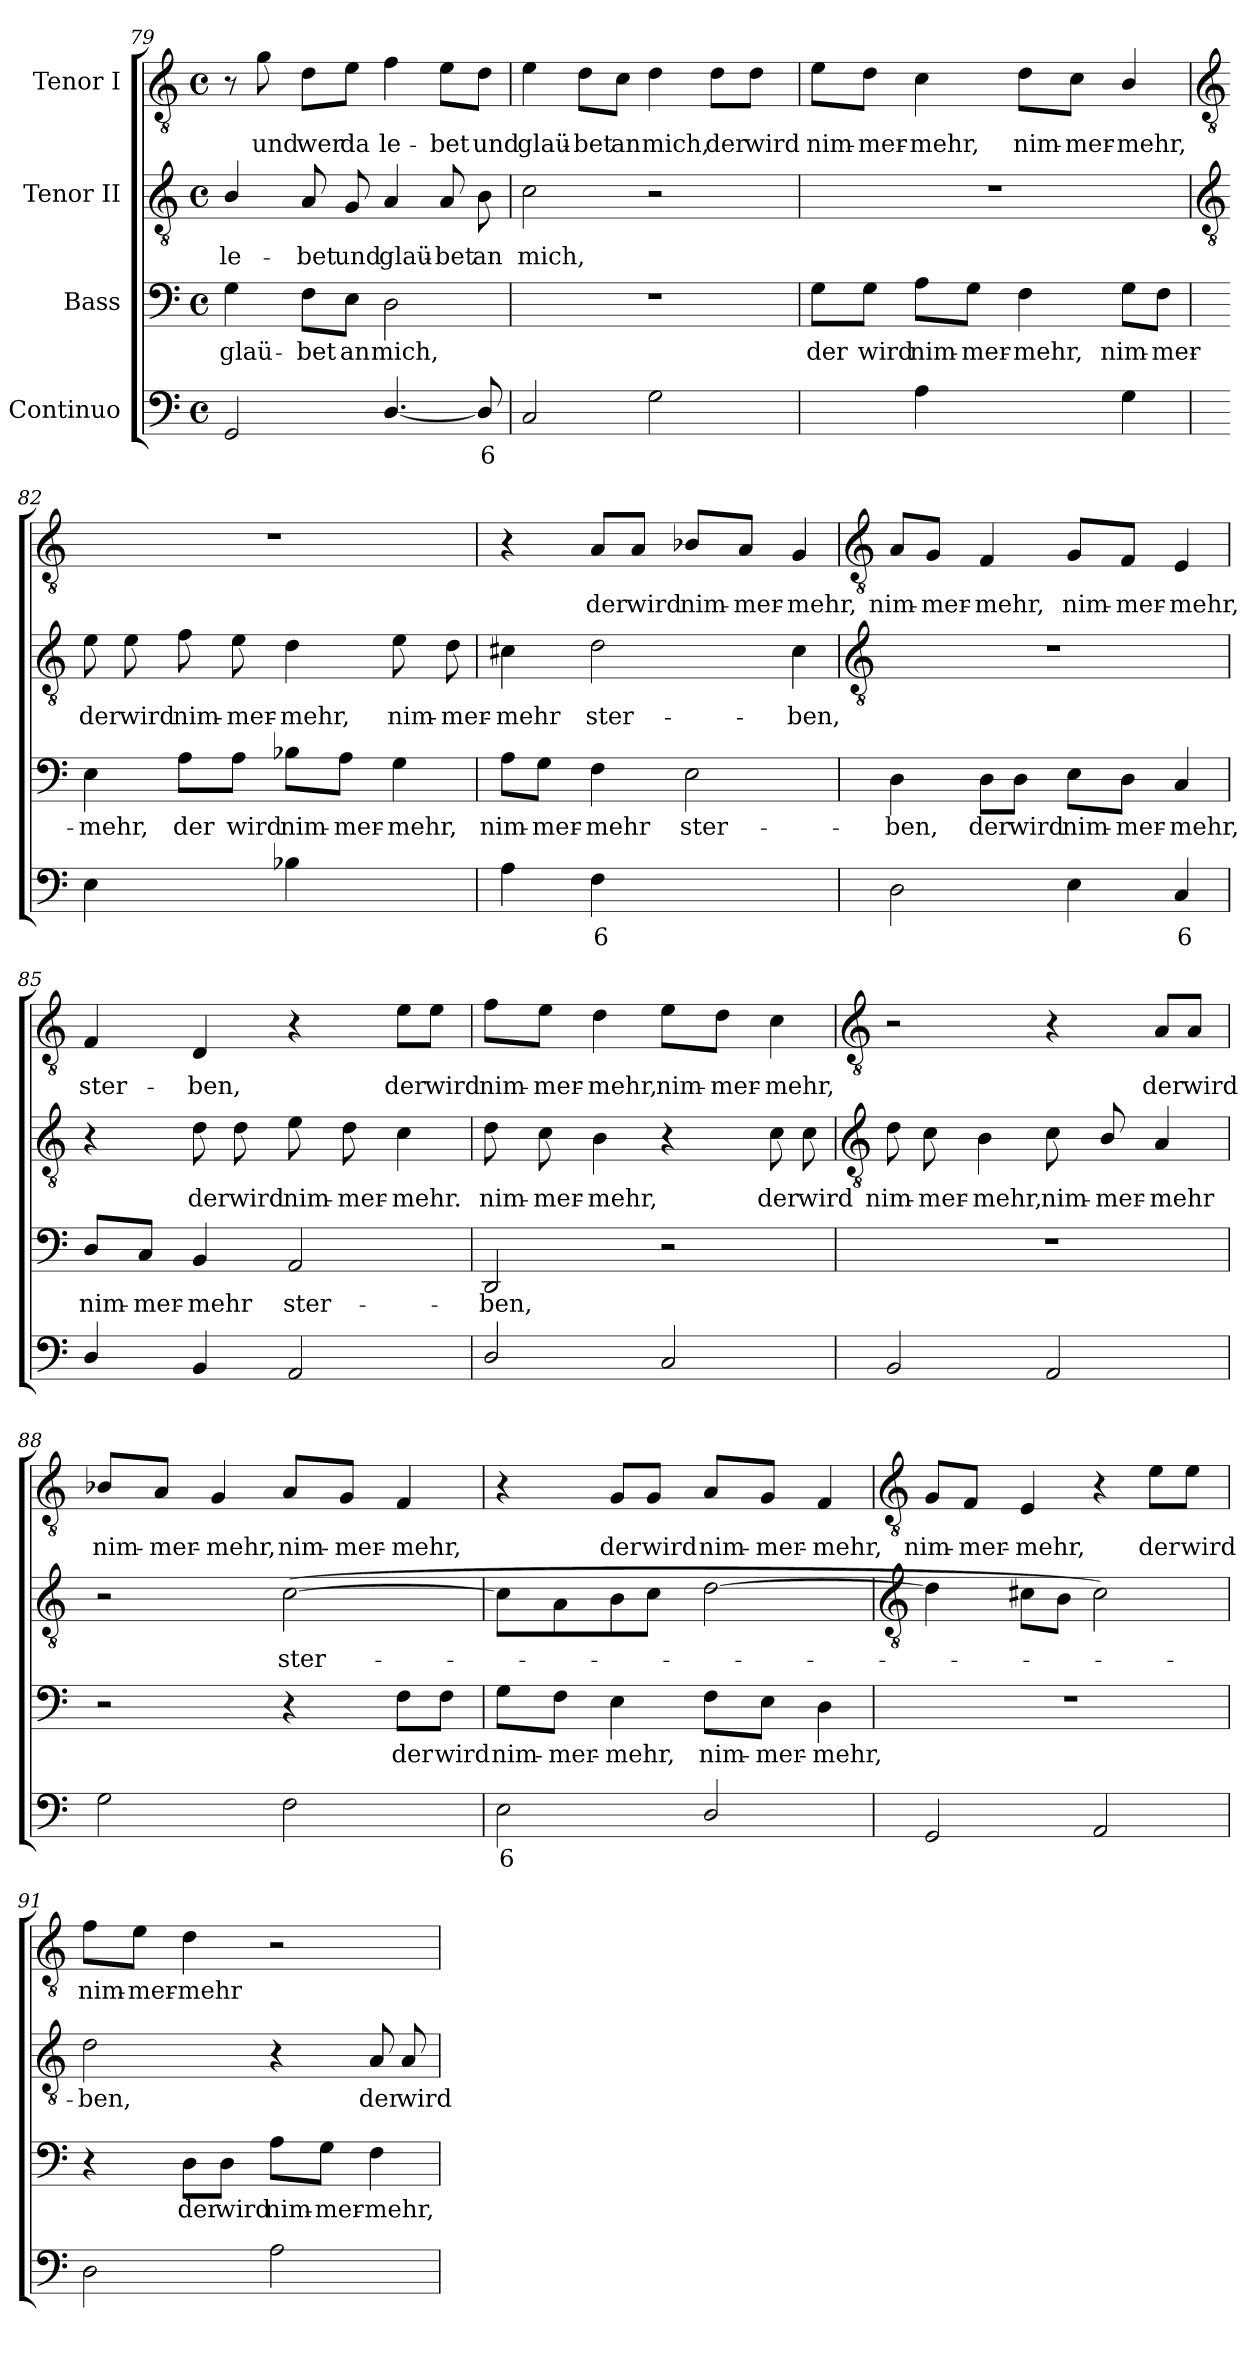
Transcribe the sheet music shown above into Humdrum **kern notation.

**kern	**text	**kern	**text	**kern	**text	**kern	**text
*part4	*part4	*part3	*part3	*part2	*part2	*part1	*part1
*staff4	*staff4	*staff3	*staff3	*staff2	*staff2	*staff1	*staff1
*I"Continuo	*	*I"Bass	*	*I"Tenor II	*	*I"Tenor I	*
!!LO:LB:g=z
*clefF4	*	*clefF4	*	*clefGv2	*	*clefGv2	*
*k[]	*	*k[]	*	*k[]	*	*k[]	*
*C:	*	*C:	*	*C:	*	*C:	*
*M4/4	*	*M4/4	*	*M4/4	*	*M4/4	*
*met(c)	*	*met(c)	*	*met(c)	*	*met(c)	*
=79	=79	=79	=79	=79	=79	=79	=79
!	!	!	!LO:LY:b	!	!LO:LY:b	!	!
2GG	.	4G	glaü-	4B/	le-	8r	.
!	!	!	!	!	!	!	!LO:LY:b
.	.	.	.	.	.	8g	und
!	!	!	!LO:LY:b	!	!LO:LY:b	!	!LO:LY:b
.	.	8F\L	-bet	8A	-bet	8d\L	wer
!	!	!	!LO:LY:b	!	!LO:LY:b	!	!LO:LY:b
.	.	8E\J	an	8G	und	8e\J	da
!	!	!	!LO:LY:b	!	!LO:LY:b	!	!LO:LY:b
[4.D/	.	2D	mich,	4A	glaü-	4f	le-
!	!	!	!	!	!LO:LY:b	!	!LO:LY:b
.	.	.	.	8A	-bet	8e\L	-bet
!	!LO:LY:b	!	!	!	!LO:LY:b	!	!LO:LY:b
8D/]	6	.	.	8B	an	8d\J	und
=80	=80	=80	=80	=80	=80	=80	=80
!	!	!	!	!	!LO:LY:b	!	!LO:LY:b
2C	.	1r	.	2c	mich,	4e	glaü-
!	!	!	!	!	!	!	!LO:LY:b
.	.	.	.	.	.	8d\L	-bet
!	!	!	!	!	!	!	!LO:LY:b
.	.	.	.	.	.	8c\J	an
!	!	!	!	!	!	!	!LO:LY:b
2G	.	.	.	2r	.	4d	mich,
!	!	!	!	!	!	!	!LO:LY:b
.	.	.	.	.	.	8d\L	der
!	!	!	!	!	!	!	!LO:LY:b
.	.	.	.	.	.	8d\J	wird
=81	=81	=81	=81	=81	=81	=81	=81
!	!LO:LY:b	!	!LO:LY:b	!	!	!	!LO:LY:b
[8GLyy	6	8G\L	der	1r	.	8e\L	nim-
!	!LO:LY:b	!	!LO:LY:b	!	!	!	!LO:LY:b
8GJyy]	5	8G\J	wird	.	.	8d\J	-mer-
!	!	!	!LO:LY:b	!	!	!	!LO:LY:b
4A	.	8A\L	nim-	.	.	4c	-mehr,
!	!	!	!LO:LY:b	!	!	!	!
.	.	8G\J	-mer-	.	.	.	.
!	!LO:LY:b	!	!LO:LY:b	!	!	!	!LO:LY:b
[8FLyy	6	4F	-mehr,	.	.	8d\L	nim-
!	!LO:LY:b	!	!	!	!	!	!LO:LY:b
8FJyy]	5	.	.	.	.	8c\J	-mer-
!	!	!	!LO:LY:b	!	!	!	!LO:LY:b
4G	.	8G\L	nim-	.	.	4B/	-mehr,
!	!	!	!LO:LY:b	!	!	!	!
.	.	8F\J	-mer-	.	.	.	.
!!LO:LB:g=z
=82	=82	=82	=82	=82	=82	=82	=82
*	*	*	*	*clefGv2	*	*clefGv2	*
!	!	!	!LO:LY:b	!	!LO:LY:b	!	!
4E	.	4E	-mehr,	8e	der	1r	.
!	!	!	!	!	!LO:LY:b	!	!
.	.	.	.	8e	wird	.	.
!	!LO:LY:b	!	!LO:LY:b	!	!LO:LY:b	!	!
[8ALyy	6	8A\L	der	8f	nim-	.	.
!	!LO:LY:b	!	!LO:LY:b	!	!LO:LY:b	!	!
8AJyy]	5	8A\J	wird	8e	-mer-	.	.
!	!	!	!LO:LY:b	!	!LO:LY:b	!	!
4B-X	.	8B-X\L	nim-	4d	-mehr,	.	.
!	!	!	!LO:LY:b	!	!	!	!
.	.	8A\J	-mer-	.	.	.	.
!	!LO:LY:b	!	!LO:LY:b	!	!LO:LY:b	!	!
[8GLyy	6	4G	-mehr,	8e	nim-	.	.
!	!LO:LY:b	!	!	!	!LO:LY:b	!	!
8GJyy]	5	.	.	8d	-mer-	.	.
=83	=83	=83	=83	=83	=83	=83	=83
!	!	!	!LO:LY:b	!	!LO:LY:b	!	!
4A	.	8A\L	nim-	4c#X	-mehr	4r	.
!	!	!	!LO:LY:b	!	!	!	!
.	.	8G\J	-mer-	.	.	.	.
!	!LO:LY:b	!	!LO:LY:b	!	!LO:LY:b	!	!LO:LY:b
4F	6	4F	-mehr	2d	ster-	8A/L	der
!	!	!	!	!	!	!	!LO:LY:b
.	.	.	.	.	.	8A/J	wird
!	!LO:LY:b	!	!LO:LY:b	!	!	!	!LO:LY:b
[4Eyy	7	2E	ster-	.	.	8B-X/L	nim-
!	!	!	!	!	!	!	!LO:LY:b
.	.	.	.	.	.	8A/J	-mer-
!	!LO:LY:b	!	!	!	!LO:LY:b	!	!LO:LY:b
4Eyy]	6	.	.	4c#	-ben,	4G	-mehr,
!!LO:LB:g=z
=84	=84	=84	=84	=84	=84	=84	=84
*	*	*	*	*clefGv2	*	*clefGv2	*
!	!	!	!LO:LY:b	!	!	!	!LO:LY:b
2D	.	4D	-ben,	1r	.	8A/L	nim-
!	!	!	!	!	!	!	!LO:LY:b
.	.	.	.	.	.	8G/J	-mer-
!	!	!	!LO:LY:b	!	!	!	!LO:LY:b
.	.	8D\L	der	.	.	4F	-mehr,
!	!	!	!LO:LY:b	!	!	!	!
.	.	8D\J	wird	.	.	.	.
!	!	!	!LO:LY:b	!	!	!	!LO:LY:b
4E	.	8E\L	nim-	.	.	8G/L	nim-
!	!	!	!LO:LY:b	!	!	!	!LO:LY:b
.	.	8D\J	-mer-	.	.	8F/J	-mer-
!	!LO:LY:b	!	!LO:LY:b	!	!	!	!LO:LY:b
4C	6	4C	-mehr,	.	.	4E	-mehr,
=85	=85	=85	=85	=85	=85	=85	=85
!	!	!	!LO:LY:b	!	!	!	!LO:LY:b
4D/	.	8D/L	nim-	4r	.	4F	ster-
!	!	!	!LO:LY:b	!	!	!	!
.	.	8C/J	-mer-	.	.	.	.
!	!	!	!LO:LY:b	!	!LO:LY:b	!	!LO:LY:b
4BB	.	4BB	-mehr	8d	der	4D	-ben,
!	!	!	!	!	!LO:LY:b	!	!
.	.	.	.	8d	wird	.	.
!	!	!	!LO:LY:b	!	!LO:LY:b	!	!
2AA	.	2AA	ster-	8e	nim-	4r	.
!	!	!	!	!	!LO:LY:b	!	!
.	.	.	.	8d	-mer-	.	.
!	!	!	!	!	!LO:LY:b	!	!LO:LY:b
.	.	.	.	4c	-mehr.	8e\L	der
!	!	!	!	!	!	!	!LO:LY:b
.	.	.	.	.	.	8e\J	wird
=86	=86	=86	=86	=86	=86	=86	=86
!	!	!	!LO:LY:b	!	!LO:LY:b	!	!LO:LY:b
2D/	.	2DD	-ben,	8d	nim-	8f\L	nim-
!	!	!	!	!	!LO:LY:b	!	!LO:LY:b
.	.	.	.	8c	-mer-	8e\J	-mer-
!	!	!	!	!	!LO:LY:b	!	!LO:LY:b
.	.	.	.	4B	-mehr,	4d	-mehr,
!	!	!	!	!	!	!	!LO:LY:b
2C	.	2r	.	4r	.	8e\L	nim-
!	!	!	!	!	!	!	!LO:LY:b
.	.	.	.	.	.	8d\J	-mer-
!	!	!	!	!	!LO:LY:b	!	!LO:LY:b
.	.	.	.	8c	der	4c	-mehr,
!	!	!	!	!	!LO:LY:b	!	!
.	.	.	.	8c	wird	.	.
!!LO:LB:g=z
=87	=87	=87	=87	=87	=87	=87	=87
*	*	*	*	*clefGv2	*	*clefGv2	*
!	!	!	!	!	!LO:LY:b	!	!
2BB	.	1r	.	8d	nim-	2r	.
!	!	!	!	!	!LO:LY:b	!	!
.	.	.	.	8c	-mer-	.	.
!	!	!	!	!	!LO:LY:b	!	!
.	.	.	.	4B	-mehr,	.	.
!	!	!	!	!	!LO:LY:b	!	!
2AA	.	.	.	8c	nim-	4r	.
!	!	!	!	!	!LO:LY:b	!	!
.	.	.	.	8B/	-mer-	.	.
!	!	!	!	!	!LO:LY:b	!	!LO:LY:b
.	.	.	.	4A	-mehr	8A/L	der
!	!	!	!	!	!	!	!LO:LY:b
.	.	.	.	.	.	8A/J	wird
=88	=88	=88	=88	=88	=88	=88	=88
!	!	!	!	!	!	!	!LO:LY:b
2G	.	2r	.	2r	.	8B-X/L	nim-
!	!	!	!	!	!	!	!LO:LY:b
.	.	.	.	.	.	8A/J	-mer-
!	!	!	!	!	!	!	!LO:LY:b
.	.	.	.	.	.	4G	-mehr,
!	!	!	!	!	!LO:LY:b	!	!LO:LY:b
2F	.	4r	.	(>[2c	ster-	8A/L	nim-
!	!	!	!	!	!	!	!LO:LY:b
.	.	.	.	.	.	8G/J	-mer-
!	!	!	!LO:LY:b	!	!	!	!LO:LY:b
.	.	8F\L	der	.	.	4F	-mehr,
!	!	!	!LO:LY:b	!	!	!	!
.	.	8F\J	wird	.	.	.	.
=89	=89	=89	=89	=89	=89	=89	=89
!	!LO:LY:b	!	!LO:LY:b	!	!	!	!
2E	6	8G\L	nim-	8cL]	.	4r	.
!	!	!	!LO:LY:b	!	!	!	!
.	.	8F\J	-mer-	8A	.	.	.
!	!	!	!LO:LY:b	!	!	!	!LO:LY:b
.	.	4E	-mehr,	8B	.	8G/L	der
!	!	!	!	!	!	!	!LO:LY:b
.	.	.	.	8cJ	.	8G/J	wird
!	!	!	!LO:LY:b	!	!	!	!LO:LY:b
2D/	.	8F\L	nim-	[2d	.	8A/L	nim-
!	!	!	!LO:LY:b	!	!	!	!LO:LY:b
.	.	8E\J	-mer-	.	.	8G/J	-mer-
!	!	!	!LO:LY:b	!	!	!	!LO:LY:b
.	.	4D	-mehr,	.	.	4F	-mehr,
!!LO:LB:g=z
=90	=90	=90	=90	=90	=90	=90	=90
*	*	*	*	*clefGv2	*	*clefGv2	*
!	!	!	!	!	!	!	!LO:LY:b
2GG	.	1r	.	4d]	.	8G/L	nim-
!	!	!	!	!	!	!	!LO:LY:b
.	.	.	.	.	.	8F/J	-mer-
!	!	!	!	!	!	!	!LO:LY:b
.	.	.	.	8c#XL	.	4E	-mehr,
.	.	.	.	8BJ	.	.	.
2AA	.	.	.	2c#)	.	4r	.
!	!	!	!	!	!	!	!LO:LY:b
.	.	.	.	.	.	8e\L	der
!	!	!	!	!	!	!	!LO:LY:b
.	.	.	.	.	.	8e\J	wird
=91	=91	=91	=91	=91	=91	=91	=91
!	!	!	!	!	!LO:LY:b	!	!LO:LY:b
2D	.	4r	.	2d	ben,	8f\L	nim-
!	!	!	!	!	!	!	!LO:LY:b
.	.	.	.	.	.	8e\J	-mer-
!	!	!	!LO:LY:b	!	!	!	!LO:LY:b
.	.	8D\L	der	.	.	4d	-mehr
!	!	!	!LO:LY:b	!	!	!	!
.	.	8D\J	wird	.	.	.	.
!	!	!	!LO:LY:b	!	!	!	!
2A	.	8A\L	nim-	4r	.	2r	.
!	!	!	!LO:LY:b	!	!	!	!
.	.	8G\J	-mer-	.	.	.	.
!	!	!	!LO:LY:b	!	!LO:LY:b	!	!
.	.	4F	-mehr,	8A	der	.	.
!	!	!	!	!	!LO:LY:b	!	!
.	.	.	.	8A	wird	.	.
=	=	=	=	=	=	=	=
*-	*-	*-	*-	*-	*-	*-	*-
